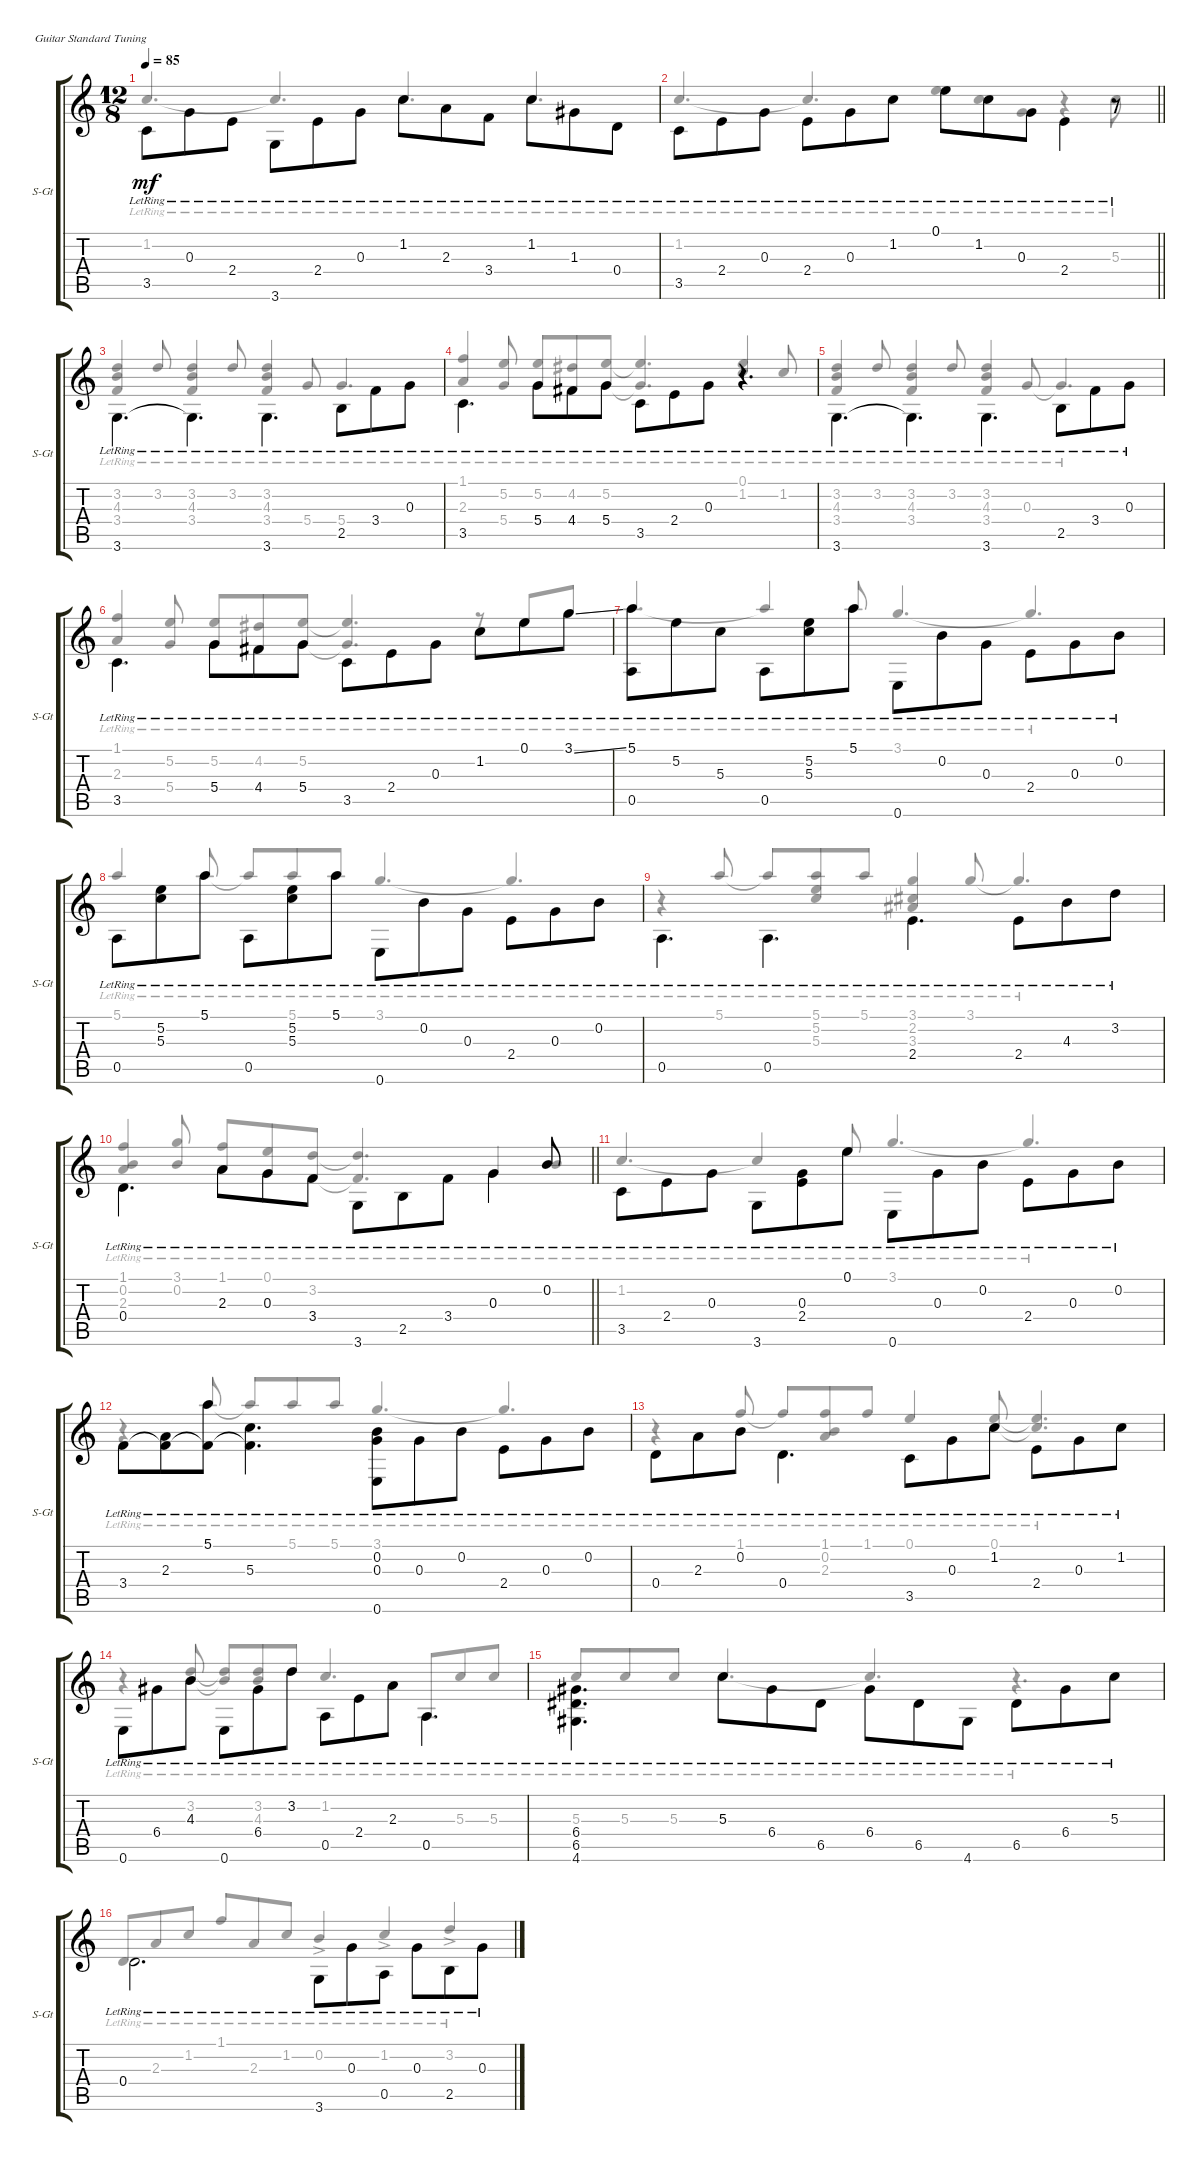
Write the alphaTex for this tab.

\defaultSystemsLayout 4
\bracketExtendMode groupsimilarinstruments
\useSystemSignSeparator
\singleTrackTrackNamePolicy allsystems
\multiTrackTrackNamePolicy allsystems
\firstSystemTrackNameOrientation horizontal
\otherSystemsTrackNameOrientation horizontal
\track ("Steel Guitar" "S-Gt") {instrument acousticguitarsteel}
\staff {score tabs}
\tuning (E4 B3 G3 D3 A2 E2)
\voice
\ts (12 8)
\tempo 85
\clef g2
\ks c
3.5{lr}.8{dy mf beam invert} 0.3{lr}.8 2.4{lr}.8 3.6{lr}.8{beam invert} 2.4{lr}.8 0.3{lr}.8 1.2{lr}.8{beam invert} 2.3{lr}.8 3.4{lr}.8 1.2{lr}.8{beam invert} 1.3{lr}.8 0.4{lr}.8 |
\barLineRight lightlight
3.5{lr}.8{beam invert} 2.4{lr}.8 0.3{lr}.8 2.4{lr}.8{beam invert} 0.3{lr}.8 1.2{lr}.8 0.1{lr}.8{beam invert} 1.2{lr}.8 0.3{lr}.8 2.4{lr}.4{beam invert} r.8{beam invert} |
3.6{lr}.4{d beam invert} 3.6{lr t}.4{d beam invert} 3.6{lr}.4{d beam invert} 2.5{lr}.8{beam invert} 3.4{lr}.8 0.3{lr}.8 |
3.5{lr}.4{d beam invert} 5.4{lr}.8{beam invert} 4.4{lr}.8 5.4{lr}.8 3.5{lr}.8{beam invert} 2.4{lr}.8 0.3{lr}.8 r.4{d beam invert} |
3.6{lr}.4{d beam invert} 3.6{lr t}.4{d beam invert} 3.6{lr}.4{d beam invert} 2.5{lr}.8{beam invert} 3.4{lr}.8 0.3{lr}.8 |
3.5{lr}.4{d beam invert} 5.4{lr}.8{beam invert} 4.4{lr}.8 5.4{lr}.8 3.5{lr}.8{beam invert} 2.4{lr}.8 0.3{lr}.8 1.2{lr}.8{beam invert} 0.1{lr}.8 3.1{ss lr}.8 |
(0.5{lr} 5.1{lr}).8{beam invert} 5.2{lr}.8 5.3{lr}.8 0.5{lr}.8{beam invert} (5.3{lr} 5.2{lr}).8 5.1{lr}.8 0.6{lr}.8{beam invert} 0.2{lr}.8 0.3{lr}.8 2.4{lr}.8{beam invert} 0.3{lr}.8 0.2{lr}.8 |
0.5{lr}.8{beam invert} (5.3{lr} 5.2{lr}).8 5.1{lr}.8 0.5{lr}.8{beam invert} (5.3{lr} 5.2{lr}).8 5.1{lr}.8 0.6{lr}.8{beam invert} 0.2{lr}.8 0.3{lr}.8 2.4{lr}.8{beam invert} 0.3{lr}.8 0.2{lr}.8 |
0.5{lr}.4{d beam invert} 0.5{lr}.4{d beam invert} 2.4{lr}.4{d beam invert} 2.4{lr}.8{beam invert} 4.3{lr}.8 3.2{lr}.8 |
\barLineRight lightlight
0.4{lr}.4{d beam invert} 2.3{lr}.8{beam invert} 0.3{lr}.8 3.4{lr}.8 3.6{lr}.8{beam invert} 2.5{lr}.8 3.4{lr}.8 0.3{lr}.4{beam invert} 0.2{lr}.8 |
3.5{lr}.8{beam invert} 2.4{lr}.8 0.3{lr}.8 3.6{lr}.8{beam invert} (2.4{lr} 0.3{lr}).8 0.1{lr}.8 0.6{lr}.8{beam invert} 0.3{lr}.8 0.2{lr}.8 2.4{lr}.8{beam invert} 0.3{lr}.8 0.2{lr}.8 |
3.4{lr}.8{beam invert} (2.3{lr} 3.4{lr t}).8 (5.1{lr} 3.4{lr t}).8 (3.4{lr t} 5.3{lr}).4{d beam invert} (0.6{lr} 0.3{lr} 0.2{lr}).8{beam invert} 0.3{lr}.8 0.2{lr}.8 2.4{lr}.8{beam invert} 0.3{lr}.8 0.2{lr}.8 |
0.4{lr}.8{beam invert} 2.3{lr}.8 0.2{lr}.8 0.4{lr}.4{d beam invert} 3.5{lr}.8{beam invert} 0.3{lr}.8 1.2{lr}.8 2.4{lr}.8{beam invert} 0.3{lr}.8 1.2{lr}.8 |
0.6{lr}.8{beam invert} 6.4{lr}.8 4.3{lr}.8 0.6{lr}.8{beam invert} 6.4{lr}.8 3.2{lr}.8 0.5{lr}.8{beam invert} 2.4{lr}.8 2.3{lr}.8 0.5{lr}.4{d beam invert} |
(4.6{lr} 6.5{lr} 6.4{lr}).4{d beam invert} 5.3{lr}.8{beam invert} 6.4{lr}.8 6.5{lr}.8 6.4{lr}.8{beam invert} 6.5{lr}.8 4.6{lr}.8 6.5{lr}.8{beam invert} 6.4{lr}.8 5.3{lr}.8 |
0.4{lr}.2{d beam invert} 3.6{lr}.8{beam invert} 0.3{lr}.8 0.5{lr}.8 0.3{lr}.8{beam invert} 2.5{lr}.8 0.3{lr}.8
\voice
\clef g2
\ottava regular
\simile none
\ks c
1.2{lr}.4{d dy mf beam invert} 1.2{lr t}.4{d beam invert} 1.2{lr}.4{d beam invert} 1.2{lr}.4{d beam invert} |
\barLineRight lightlight
1.2{lr}.4{d beam invert} 1.2{lr t}.4{d beam invert} 0.1{lr}.8 1.2{lr}.8 0.3{lr}.8 r.4 5.3{lr}.8 |
(3.4{lr} 4.3{lr} 3.2{lr}).4{beam invert} 3.2{lr}.8{beam invert} (3.2{lr} 4.3{lr} 3.4{lr}).4{beam invert} 3.2{lr}.8{beam invert} (3.2{lr} 4.3{lr} 3.4{lr}).4{beam invert} 5.4{lr}.8{beam invert} 5.4{lr}.4{d beam invert} |
(2.3{lr} 1.1{lr}).4{beam invert} (5.4{lr} 5.2{lr}).8{beam invert} (5.2{lr} 5.4{lr}).8{beam invert} (4.4{lr} 4.2{lr}).8 (5.2{lr} 5.4{lr}).8 (5.4{lr t} 5.2{lr t}).4{d beam invert} (1.2{lr} 0.1{lr}).4{beam invert} 1.2{lr}.8{beam invert} |
(3.4{lr} 4.3{lr} 3.2{lr}).4{beam invert} 3.2{lr}.8{beam invert} (3.2{lr} 4.3{lr} 3.4{lr}).4{beam invert} 3.2{lr}.8{beam invert} (3.2{lr} 4.3{lr} 3.4{lr}).4{beam invert} 0.3{lr}.8{beam invert} 0.3{lr t}.4{d beam invert} |
(2.3{lr} 1.1{lr}).4{beam invert} (5.4{lr} 5.2{lr}).8{beam invert} (5.2{lr} 5.4{lr}).8{beam invert} (4.4{lr} 4.2{lr}).8 (5.2{lr} 5.4{lr}).8 (5.4{lr t} 5.2{lr t}).4{d beam invert} r.8 0.1{lr}.8{beam invert} 3.1{ss lr}.8 |
5.1{lr}.4{d beam invert} 5.1{lr t}.4{beam invert} 5.1{lr}.8{beam invert} 3.1{lr}.4{d beam invert} 3.1{lr t}.4{d beam invert} |
5.1{lr}.4{beam invert} 5.1{lr}.8{beam invert} 5.1{lr t}.8{beam invert} 5.1{lr}.8 5.1{lr}.8 3.1{lr}.4{d beam invert} 3.1{lr t}.4{d beam invert} |
r.4 5.1{lr}.8{beam invert} 5.1{lr t}.8{beam invert} (5.1{lr} 5.2{lr} 5.3{lr}).8 5.1{lr}.8 (3.1{lr} 2.2{lr} 3.3{lr}).4{beam invert} 3.1{lr}.8{beam invert} 3.1{lr t}.4{d beam invert} |
\barLineRight lightlight
(2.3{lr} 0.2{lr} 1.1{lr}).4{beam invert} (3.1{lr} 0.2{lr}).8{beam invert} (2.3{lr} 1.1{lr}).8{beam invert} (0.3{lr} 0.1{lr}).8 (3.4{lr} 3.2{lr}).8 (3.4{lr t} 3.2{lr t}).4{d beam invert} 0.3{lr}.4 0.2{lr}.8{beam invert} |
1.2{lr}.4{d beam invert} 1.2{lr t}.4{beam invert} 0.1{lr}.8{beam invert} 3.1{lr}.4{d beam invert} 3.1{lr t}.4{d beam invert} |
r.4 5.1{lr}.8{beam invert} 5.1{lr t}.8{beam invert} 5.1{lr}.8 5.1{lr}.8 3.1{lr}.4{d beam invert} 3.1{lr t}.4{d beam invert} |
r.4{beam invert} 1.1{lr}.8{beam invert} 1.1{lr t}.8{beam invert} (1.1{lr} 0.2{lr} 2.3{lr}).8 1.1{lr}.8 0.1{lr}.4{beam invert} (1.2{lr} 0.1{lr}).8{beam invert} (1.2{lr t} 0.1{lr t}).4{d beam invert} |
r.4 (4.3{lr} 3.2{lr}).8{beam invert} (4.3{lr t} 3.2{lr t}).8{beam invert} (3.2{lr} 4.3{lr}).8 3.2{lr}.8 1.2{lr}.4{d beam invert} 0.5{lr}.8{beam invert} 5.3{lr}.8 5.3{lr}.8 |
5.3{lr}.8{beam invert} 5.3{lr}.8 5.3{lr}.8 5.3{lr}.4{d beam invert} 5.3{lr t}.4{d beam invert} r.4{d} |
0.4{lr}.8{beam invert} 2.3{lr}.8 1.2{lr}.8 1.1{lr}.8{beam invert} 2.3{lr}.8 1.2{lr}.8 0.2{ac lr}.4{beam invert} 1.2{ac lr}.4{beam invert} 3.2{ac lr}.4{beam invert}
